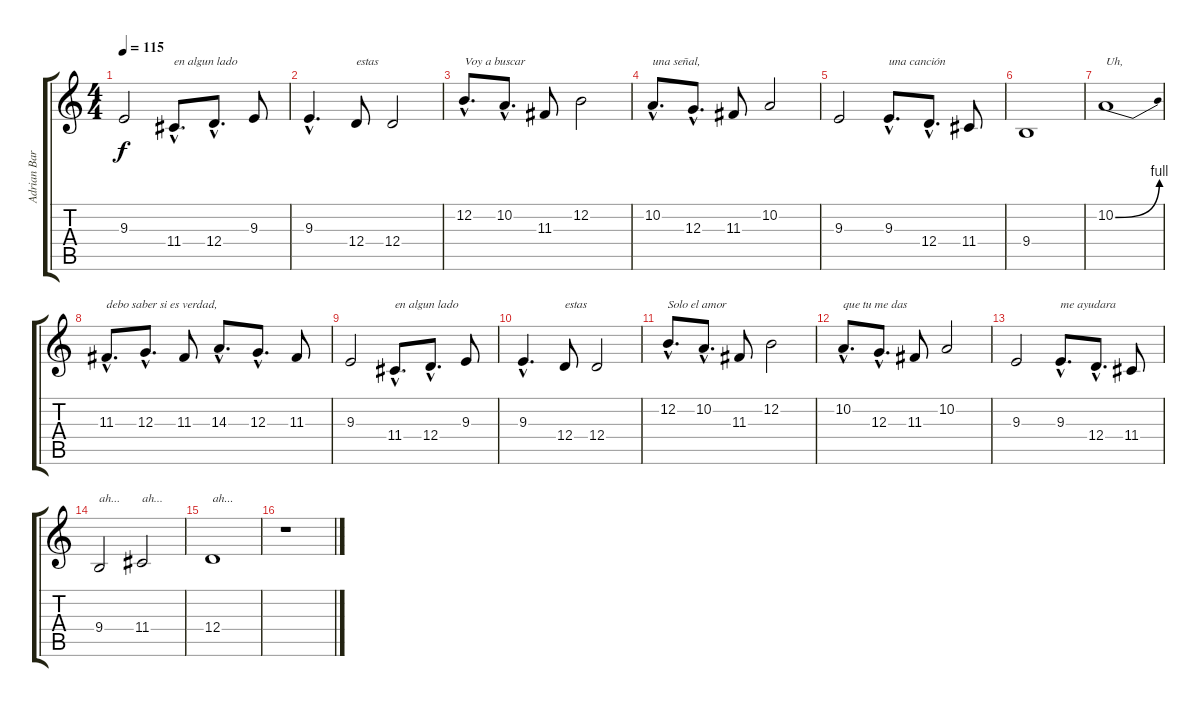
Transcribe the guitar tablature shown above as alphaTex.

\track ("Adrian Barilari" "Adrian Bar") {instrument flute}
\staff {score tabs}
\tuning (E4 B3 G3 D3 A2 E2) {hide}
\ts (4 4)
\tempo 115
\clef g2
\ks c
9.3.2{dy f} 11.4{hac}.8{d txt "en algun lado "} 12.4{hac}.8{d} 9.3.8 |
9.3{hac}.4{d} 12.4.8{txt "estas"} 12.4.2 |
12.2{hac}.8{d txt "Voy a buscar "} 10.2{hac}.8{d} 11.3.8 12.2.2 |
10.2{hac}.8{d txt "una señal, "} 12.3{hac}.8{d} 11.3.8 10.2.2 |
9.3.2 9.3{hac}.8{d txt "una canción"} 12.4{hac}.8{d} 11.4.8 |
9.4.1 |
10.2{be (bend 0 0 60 4)}.1{txt "Uh, "} |
11.3{hac}.8{d txt "debo saber si es verdad, "} 12.3{hac}.8{d} 11.3.8 14.3{hac}.8{d} 12.3{hac}.8{d} 11.3.8 |
9.3.2 11.4{hac}.8{d txt "en algun lado"} 12.4{hac}.8{d} 9.3.8 |
9.3{hac}.4{d} 12.4.8{txt "estas"} 12.4.2 |
12.2{hac}.8{d txt "Solo el amor "} 10.2{hac}.8{d} 11.3.8 12.2.2 |
10.2{hac}.8{d txt "que tu me das "} 12.3{hac}.8{d} 11.3.8 10.2.2 |
9.3.2 9.3{hac}.8{d txt "me ayudara"} 12.4{hac}.8{d} 11.4.8 |
9.4.2{txt "ah..."} 11.4.2{txt "ah..."} |
12.4.1{txt "ah..."} |
r.1
